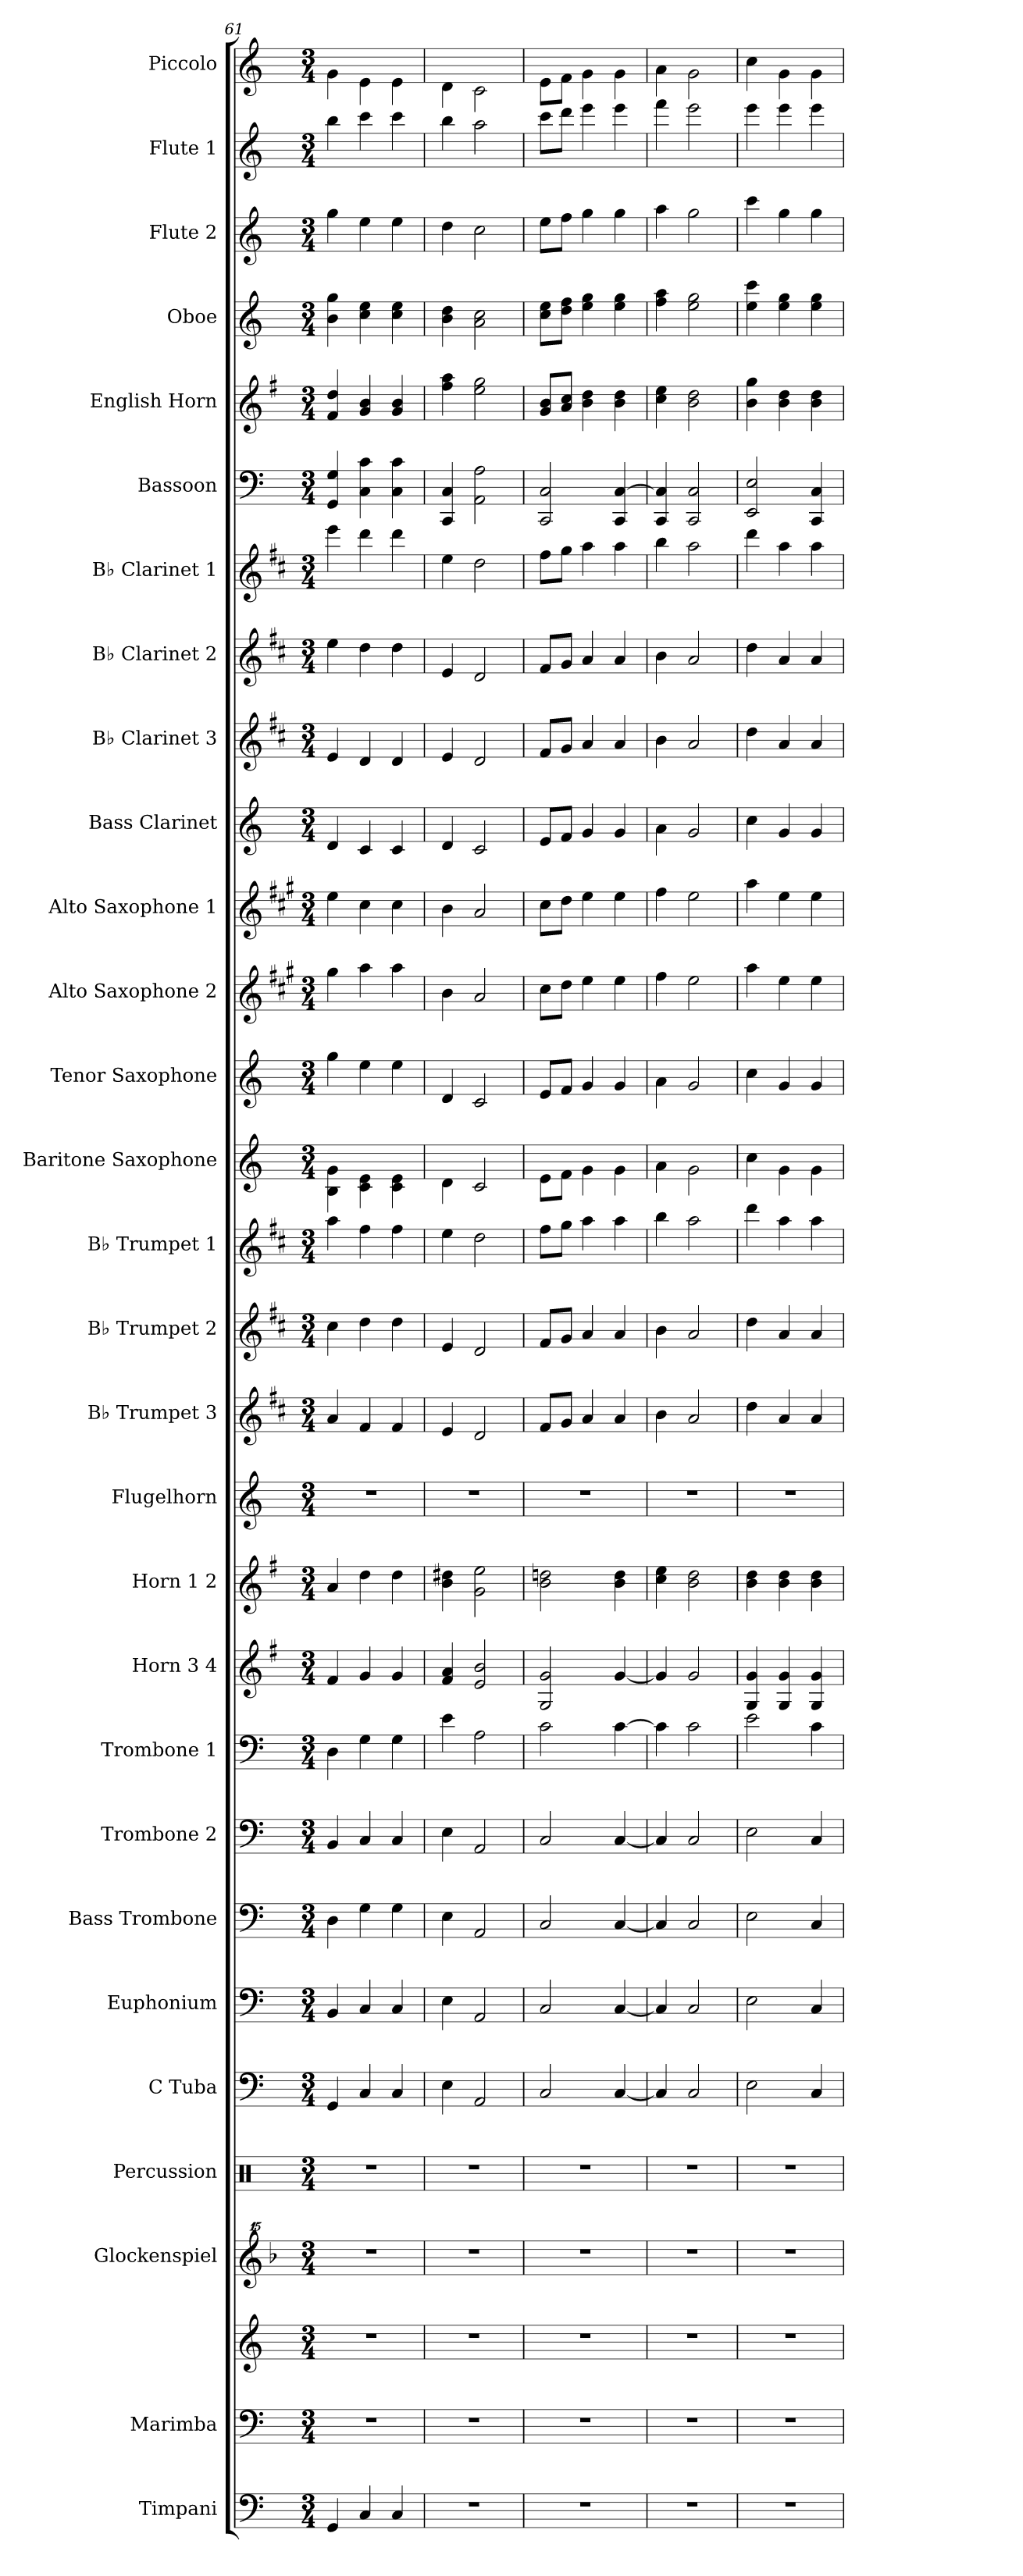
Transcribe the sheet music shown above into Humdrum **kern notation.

**kern	**kern	**kern	**kern	**kern	**kern	**kern	**kern	**kern	**kern	**kern	**kern	**kern	**kern	**kern	**kern	**kern	**kern	**kern	**kern	**kern	**kern	**kern	**kern	**kern	**kern	**kern	**kern	**kern	**kern
*part29	*part28	*part28	*part27	*part26	*part25	*part24	*part23	*part22	*part21	*part20	*part19	*part18	*part17	*part16	*part15	*part14	*part13	*part12	*part11	*part10	*part9	*part8	*part7	*part6	*part5	*part4	*part3	*part2	*part1
*staff30	*staff29	*staff28	*staff27	*staff26	*staff25	*staff24	*staff23	*staff22	*staff21	*staff20	*staff19	*staff18	*staff17	*staff16	*staff15	*staff14	*staff13	*staff12	*staff11	*staff10	*staff9	*staff8	*staff7	*staff6	*staff5	*staff4	*staff3	*staff2	*staff1
*I"Timpani	*I"Marimba	*	*I"Glockenspiel	*I"Percussion	*I"C Tuba	*I"Euphonium	*I"Bass Trombone	*I"Trombone 2	*I"Trombone 1	*I"Horn 3 4	*I"Horn 1 2	*I"Flugelhorn	*I"B♭ Trumpet 3	*I"B♭ Trumpet 2	*I"B♭ Trumpet 1	*I"Baritone Saxophone	*I"Tenor Saxophone	*I"Alto Saxophone 2	*I"Alto Saxophone 1	*I"Bass Clarinet	*I"B♭ Clarinet 3	*I"B♭ Clarinet 2	*I"B♭ Clarinet 1	*I"Bassoon	*I"English Horn	*I"Oboe	*I"Flute 2	*I"Flute 1	*I"Piccolo
*I'Timp.	*I'Mrm.	*	*I'Glk.	*I'Perc.	*I'C Tu.	*I'Eu.	*I'B. Trb.	*I'Trb. 2	*I'Trb. 1	*I'Hn. 3 4	*I'Hn. 1 2	*I'Flghn.	*I'Tpt. 3	*I'Tpt. 2	*I'Tpt. 1	*I'Bar. Sax.	*I'T. Sax.	*I'A. Sax. 2	*I'A. Sax. 1	*I'B. Cl.	*I'B♭ Cl. 3	*I'B♭ Cl. 2	*I'B♭ Cl. 1	*I'Bsn.	*I'E. Hn.	*I'Ob.	*I'Fl. 2	*I'Fl. 1	*I'Picc.
*clefF4	*clefF4	*clefG2	*clefG^^2	*clefX	*clefF4	*clefF4	*clefF4	*clefF4	*clefF4	*clefG2	*clefG2	*clefG2	*clefG2	*clefG2	*clefG2	*clefG2	*clefG2	*clefG2	*clefG2	*clefG2	*clefG2	*clefG2	*clefG2	*clefF4	*clefG2	*clefG2	*clefG2	*clefG2	*
*	*	*	*	*	*	*	*	*	*	*ITrd4c7	*ITrd4c7	*ITrd1c2	*ITrd1c2	*ITrd1c2	*ITrd1c2	*ITrd12c21	*ITrd8c14	*ITrd5c9	*ITrd5c9	*ITrd8c14	*ITrd1c2	*ITrd1c2	*ITrd1c2	*	*ITrd4c7	*	*	*	*ITrd-7c-12
*k[]	*k[]	*k[]	*k[b-]	*k[]	*k[]	*k[]	*k[]	*k[]	*k[]	*k[]	*k[]	*k[b-e-]	*k[]	*k[]	*k[]	*k[]	*k[]	*k[]	*k[]	*k[]	*k[]	*k[]	*k[]	*k[]	*k[]	*k[]	*k[]	*k[]	*k[]
*C:	*C:	*C:	*F:	*C:	*C:	*C:	*C:	*C:	*C:	*C:	*C:	*B-:	*C:	*C:	*C:	*C:	*C:	*C:	*C:	*C:	*C:	*C:	*C:	*C:	*C:	*C:	*C:	*C:	*C:
*M3/4	*M3/4	*M3/4	*M3/4	*M3/4	*M3/4	*M3/4	*M3/4	*M3/4	*M3/4	*M3/4	*M3/4	*M3/4	*M3/4	*M3/4	*M3/4	*M3/4	*M3/4	*M3/4	*M3/4	*M3/4	*M3/4	*M3/4	*M3/4	*M3/4	*M3/4	*M3/4	*M3/4	*M3/4	*M3/4
=61	=61	=61	=61	=61	=61	=61	=61	=61	=61	=61	=61	=61	=61	=61	=61	=61	=61	=61	=61	=61	=61	=61	=61	=61	=61	=61	=61	=61	=61
4GG/	2.r	2.r	2.r	2.r	4GG/	4BB/	4D\	4BB/	4D\	4B/	4d/	2.r	4g/	4b\	4gg\	4BB\ 4G\	4g\	4b\	4g\	4D/	4d/	4dd\	4ddd\	4GG/ 4G/	4B/ 4g/	4b\ 4gg\	4gg\	4bb\	4gg\
4C/	.	.	.	.	4C/	4C/	4G\	4C/	4G\	4c/	4g\	.	4e/	4cc\	4ee\	4C\ 4E\	4e\	4cc\	4e\	4C/	4c/	4cc\	4ccc\	4C\ 4c\	4c/ 4e/	4cc\ 4ee\	4ee\	4ccc\	4ee\
4C/	.	.	.	.	4C/	4C/	4G\	4C/	4G\	4c/	4g\	.	4e/	4cc\	4ee\	4C\ 4E\	4e\	4cc\	4e\	4C/	4c/	4cc\	4ccc\	4C\ 4c\	4c/ 4e/	4cc\ 4ee\	4ee\	4ccc\	4ee\
=62	=62	=62	=62	=62	=62	=62	=62	=62	=62	=62	=62	=62	=62	=62	=62	=62	=62	=62	=62	=62	=62	=62	=62	=62	=62	=62	=62	=62	=62
2.r	2.r	2.r	2.r	2.r	4E\	4E\	4E\	4E\	4e\	4B/ 4d/	4e\ 4g#X\	2.r	4d/	4d/	4dd\	4D\	4D/	4d\	4d\	4D/	4d/	4d/	4dd\	4CC/ 4C/	4b\ 4dd\	4b\ 4dd\	4dd\	4bb\	4dd\
.	.	.	.	.	2AA/	2AA/	2AA/	2AA/	2A\	2A/ 2e/	2c\ 2a\	.	2c/	2c/	2cc\	2C/	2C/	2c/	2c/	2C/	2c/	2c/	2cc\	2AA\ 2A\	2a\ 2cc\	2a\ 2cc\	2cc\	2aa\	2cc\
=63	=63	=63	=63	=63	=63	=63	=63	=63	=63	=63	=63	=63	=63	=63	=63	=63	=63	=63	=63	=63	=63	=63	=63	=63	=63	=63	=63	=63	=63
2.r	2.r	2.r	2.r	2.r	2C/	2C/	2C/	2C/	2c\	2C/ 2c/	2e\ 2gn\	2.r	8e/L	8e/L	8ee\L	8E\L	8E/L	8e\L	8e\L	8E/L	8e/L	8e/L	8ee\L	2CC/ 2C/	8c/ 8e/L	8cc\ 8ee\L	8ee\L	8ccc\L	8ee\L
.	.	.	.	.	.	.	.	.	.	.	.	.	8f/J	8f/J	8ff\J	8F\J	8F/J	8f\J	8f\J	8F/J	8f/J	8f/J	8ff\J	.	8d/ 8f/J	8dd\ 8ff\J	8ff\J	8ddd\J	8ff\J
.	.	.	.	.	.	.	.	.	.	.	.	.	4g/	4g/	4gg\	4G\	4G/	4g\	4g\	4G/	4g/	4g/	4gg\	.	4e\ 4g\	4ee\ 4gg\	4gg\	4eee\	4gg\
.	.	.	.	.	[4C/	[4C/	[4C/	[4C/	[4c\	[4c/	4e\ 4g\	.	4g/	4g/	4gg\	4G\	4G/	4g\	4g\	4G/	4g/	4g/	4gg\	4CC/ [4C/	4e\ 4g\	4ee\ 4gg\	4gg\	4eee\	4gg\
=64	=64	=64	=64	=64	=64	=64	=64	=64	=64	=64	=64	=64	=64	=64	=64	=64	=64	=64	=64	=64	=64	=64	=64	=64	=64	=64	=64	=64	=64
2.r	2.r	2.r	2.r	2.r	4C/]	4C/]	4C/]	4C/]	4c\]	4c/]	4f\ 4a\	2.r	4a\	4a\	4aa\	4A\	4A\	4a\	4a\	4A\	4a\	4a\	4aa\	4CC/ 4C/]	4f\ 4a\	4ff\ 4aa\	4aa\	4fff\	4aa\
.	.	.	.	.	2C/	2C/	2C/	2C/	2c\	2c/	2e\ 2g\	.	2g/	2g/	2gg\	2G\	2G/	2g\	2g\	2G/	2g/	2g/	2gg\	2CC/ 2C/	2e\ 2g\	2ee\ 2gg\	2gg\	2eee\	2gg\
=65	=65	=65	=65	=65	=65	=65	=65	=65	=65	=65	=65	=65	=65	=65	=65	=65	=65	=65	=65	=65	=65	=65	=65	=65	=65	=65	=65	=65	=65
2.r	2.r	2.r	2.r	2.r	2E\	2E\	2E\	2E\	2e\	4C/ 4c/	4e\ 4g\	2.r	4cc\	4cc\	4ccc\	4c\	4c\	4cc\	4cc\	4c\	4cc\	4cc\	4ccc\	2EE/ 2E/	4e\ 4cc\	4ee\ 4ccc\	4ccc\	4eee\	4ccc\
.	.	.	.	.	.	.	.	.	.	4C/ 4c/	4e\ 4g\	.	4g/	4g/	4gg\	4G\	4G/	4g\	4g\	4G/	4g/	4g/	4gg\	.	4e\ 4g\	4ee\ 4gg\	4gg\	4eee\	4gg\
.	.	.	.	.	4C/	4C/	4C/	4C/	4c\	4C/ 4c/	4e\ 4g\	.	4g/	4g/	4gg\	4G\	4G/	4g\	4g\	4G/	4g/	4g/	4gg\	4CC/ 4C/	4e\ 4g\	4ee\ 4gg\	4gg\	4eee\	4gg\
=	=	=	=	=	=	=	=	=	=	=	=	=	=	=	=	=	=	=	=	=	=	=	=	=	=	=	=	=	=
*-	*-	*-	*-	*-	*-	*-	*-	*-	*-	*-	*-	*-	*-	*-	*-	*-	*-	*-	*-	*-	*-	*-	*-	*-	*-	*-	*-	*-	*-
